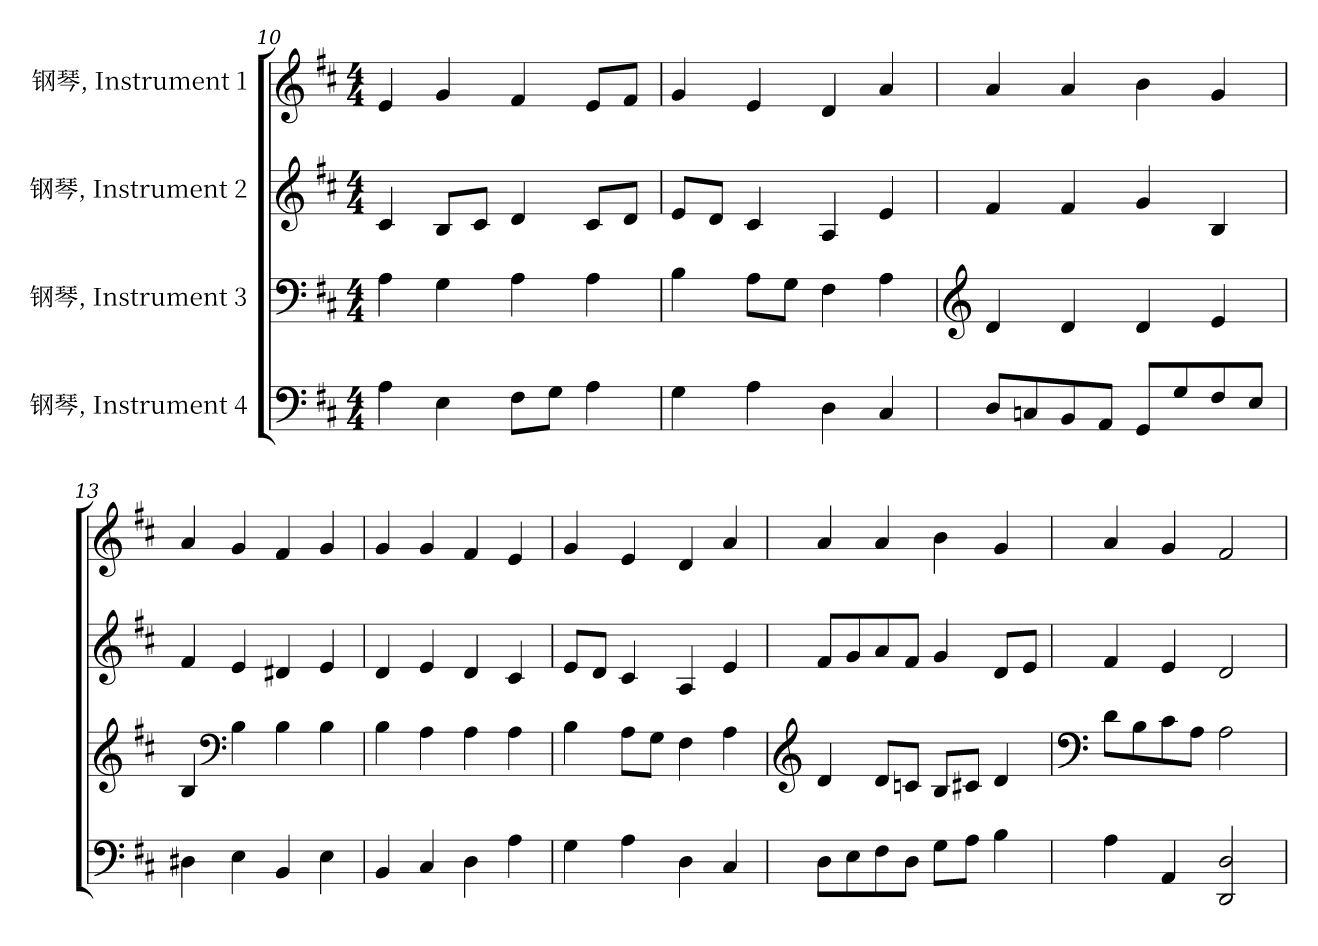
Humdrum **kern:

**kern	**kern	**kern	**kern
*part4	*part3	*part2	*part1
*staff4	*staff3	*staff2	*staff1
*I"钢琴, Instrument 4	*I"钢琴, Instrument 3	*I"钢琴, Instrument 2	*I"钢琴, Instrument 1
*clefF4	*clefF4	*clefG2	*clefG2
*k[f#c#]	*k[f#c#]	*k[f#c#]	*k[f#c#]
*M4/4	*M4/4	*M4/4	*M4/4
=10	=10	=10	=10
4A\	4A\	4c#/	4e/
4E\	4G\	8B/L	4g/
.	.	8c#/J	.
8F#\L	4A\	4d/	4f#/
8G\J	.	.	.
4A\	4A\	8c#/L	8e/L
.	.	8d/J	8f#/J
!!LO:LB:g=z
=11	=11	=11	=11
4G\	4B\	8e/L	4g/
.	.	8d/J	.
4A\	8A\L	4c#/	4e/
.	8G\J	.	.
4D\	4F#\	4A/	4d/
4C#/	4A\	4e/	4a/
=12	=12	=12	=12
*	*clefG2	*	*
8D/L	4d/	4f#/	4a/
8Cn/	.	.	.
8BB/	4d/	4f#/	4a/
8AA/J	.	.	.
8GG/L	4d/	4g/	4b\
8G/	.	.	.
8F#/	4e/	4B/	4g/
8E/J	.	.	.
=13	=13	=13	=13
4D#X\	4B/	4f#/	4a/
*	*clefF4	*	*
4E\	4B\	4e/	4g/
4BB/	4B\	4d#X/	4f#/
4E\	4B\	4e/	4g/
=14	=14	=14	=14
4BB/	4B\	4d/	4g/
4C#/	4A\	4e/	4g/
4D\	4A\	4d/	4f#/
4A\	4A\	4c#/	4e/
=15	=15	=15	=15
4G\	4B\	8e/L	4g/
.	.	8d/J	.
4A\	8A\L	4c#/	4e/
.	8G\J	.	.
4D\	4F#\	4A/	4d/
4C#/	4A\	4e/	4a/
!!LO:PB:g=z
=16	=16	=16	=16
*	*clefG2	*	*
8D\L	4d/	8f#/L	4a/
8E\	.	8g/	.
8F#\	8d/L	8a/	4a/
8D\J	8cn/J	8f#/J	.
8G\L	8B/L	4g/	4b\
8A\J	8c#X/J	.	.
4B\	4d/	8d/L	4g/
.	.	8e/J	.
=17	=17	=17	=17
*	*clefF4	*	*
4A\	8d\L	4f#/	4a/
.	8B\	.	.
4AA/	8c#\	4e/	4g/
.	8A\J	.	.
2DD/ 2D/	2A\	2d/	2f#/
=	=	=	=
*-	*-	*-	*-
